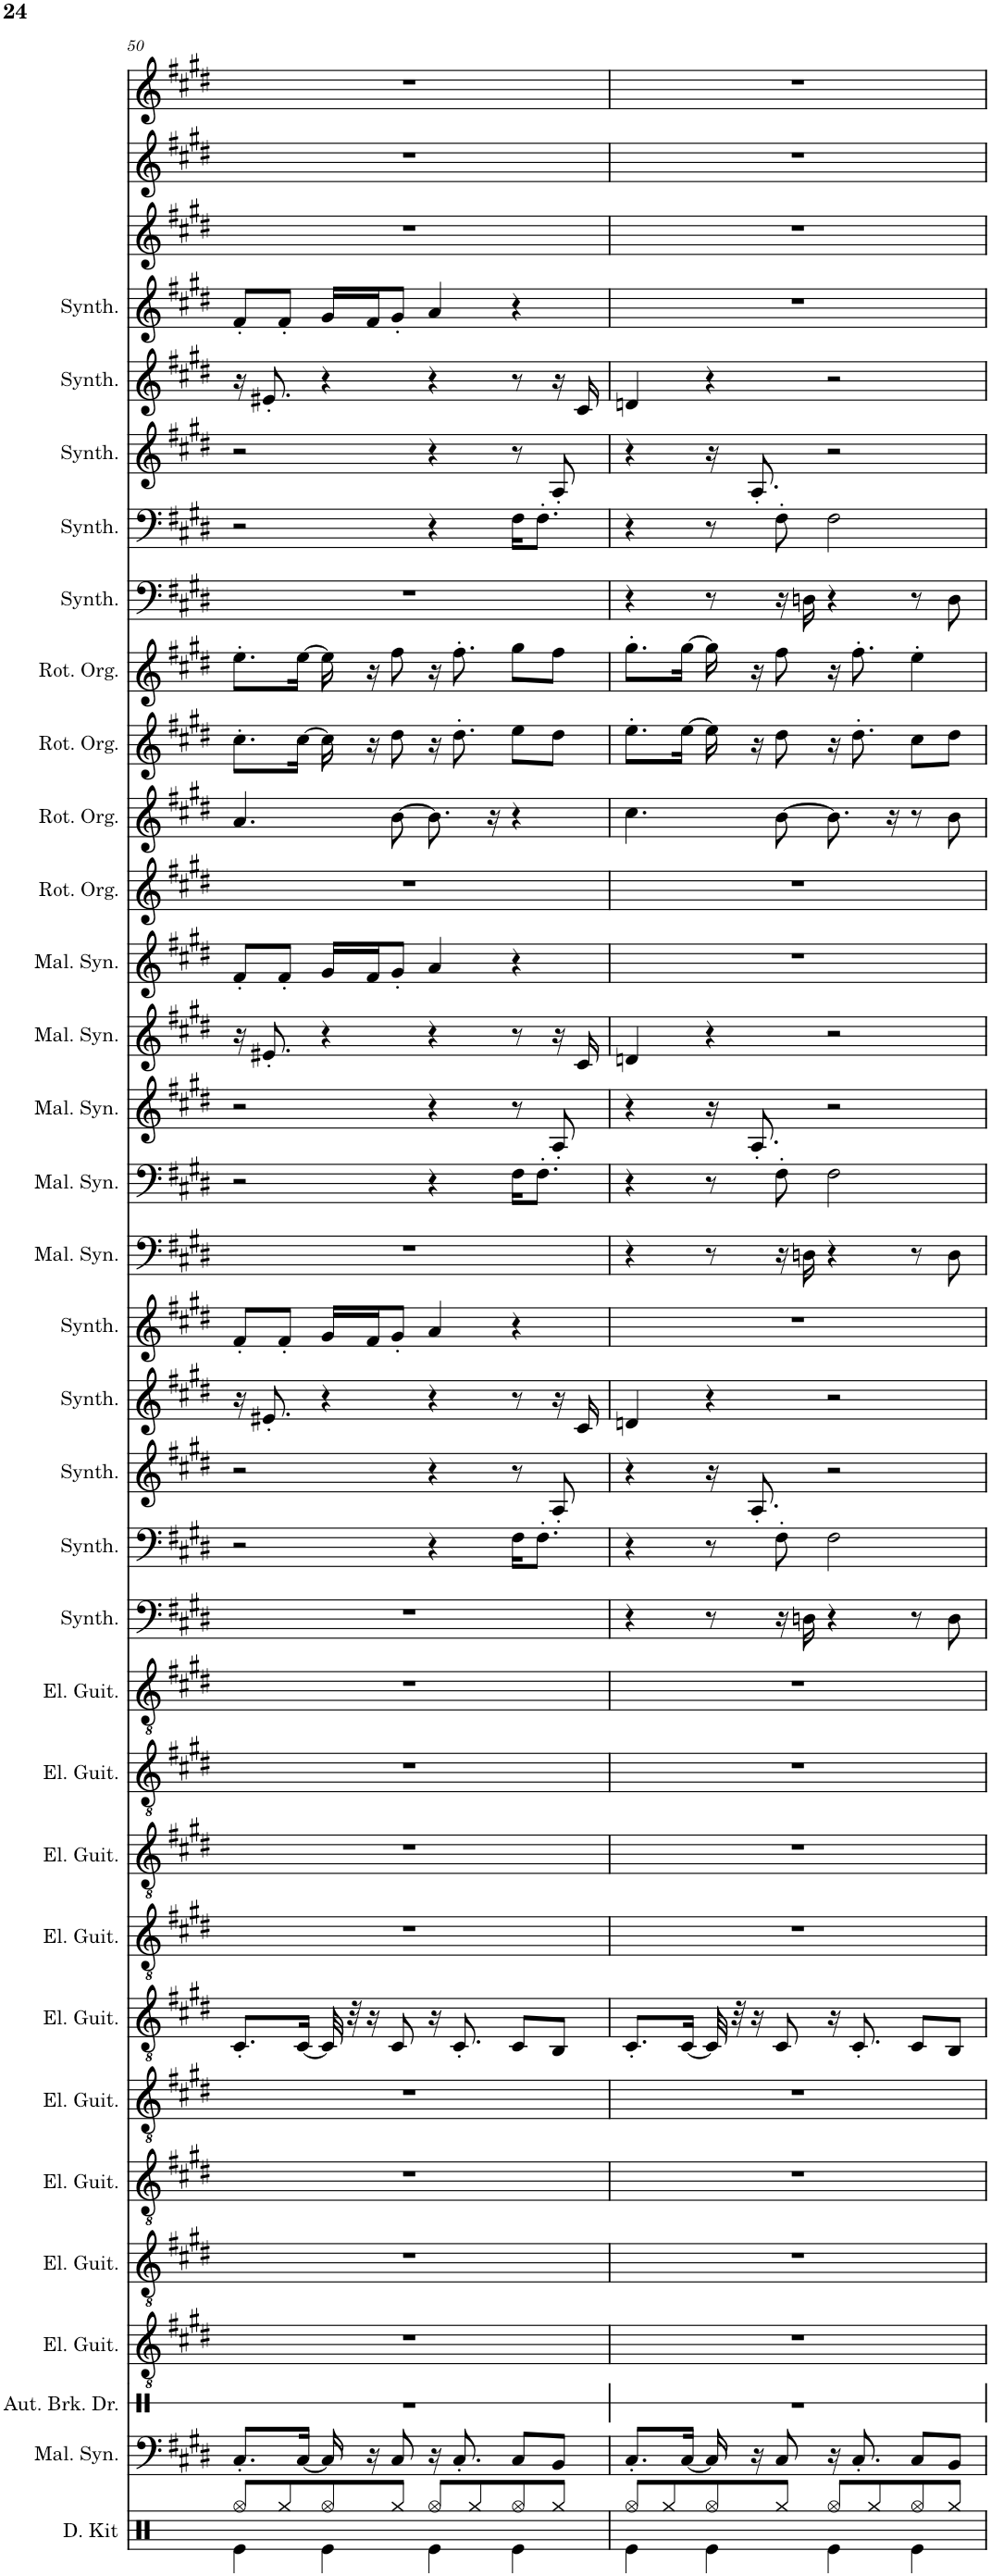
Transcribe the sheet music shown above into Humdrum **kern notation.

**kern	**kern	**kern	**kern	**kern	**kern	**kern	**kern	**kern	**kern	**kern	**kern	**kern	**kern	**kern	**kern	**kern	**kern	**kern	**kern	**kern	**kern	**kern	**kern	**kern	**kern	**kern	**kern	**kern	**kern	**kern	**kern	**kern	**kern
*part34	*part33	*part32	*part31	*part30	*part29	*part28	*part27	*part26	*part25	*part24	*part23	*part22	*part21	*part20	*part19	*part18	*part17	*part16	*part15	*part14	*part13	*part12	*part11	*part10	*part9	*part8	*part7	*part6	*part5	*part4	*part3	*part2	*part1
*staff34	*staff33	*staff32	*staff31	*staff30	*staff29	*staff28	*staff27	*staff26	*staff25	*staff24	*staff23	*staff22	*staff21	*staff20	*staff19	*staff18	*staff17	*staff16	*staff15	*staff14	*staff13	*staff12	*staff11	*staff10	*staff9	*staff8	*staff7	*staff6	*staff5	*staff4	*staff3	*staff2	*staff1
*I"Drum Kit (large), Electronic Drums	*I"Mallet Synthesizer	*I"Automobile Brake Drums	*I"Electric Guitar	*I"Electric Guitar	*I"Electric Guitar	*I"Electric Guitar	*I"Electric Guitar	*I"Electric Guitar	*I"Electric Guitar	*I"Electric Guitar	*I"Electric Guitar, Electric Guitar	*I"Brass Synthesizer	*I"Brass Synthesizer	*I"Brass Synthesizer	*I"Brass Synthesizer	*I"Brass Synthesizer, Impact Hit	*I"Mallet Synthesizer	*I"Mallet Synthesizer	*I"Mallet Synthesizer	*I"Mallet Synthesizer	*I"Mallet Synthesizer, Lead Square	*I"Rotary Organ	*I"Rotary Organ	*I"Rotary Organ	*I"Rotary Organ, Rock Organ (Lead)	*I"Saw Synthesizer	*I"Saw Synthesizer	*I"Saw Synthesizer	*I"Saw Synthesizer	*I"Saw Synthesizer, Lead Melody	*I"Harmonica	*I"Harmonica	*I"Harmonica, Lead guitar
*I'D. Kit	*I'Mal. Syn.	*I'Aut. Brk. Dr.	*I'El. Guit.	*I'El. Guit.	*I'El. Guit.	*I'El. Guit.	*I'El. Guit.	*I'El. Guit.	*I'El. Guit.	*I'El. Guit.	*I'El. Guit.	*I'Synth.	*I'Synth.	*I'Synth.	*I'Synth.	*I'Synth.	*I'Mal. Syn.	*I'Mal. Syn.	*I'Mal. Syn.	*I'Mal. Syn.	*I'Mal. Syn.	*I'Rot. Org.	*I'Rot. Org.	*I'Rot. Org.	*I'Rot. Org.	*I'Synth.	*I'Synth.	*I'Synth.	*I'Synth.	*I'Synth.	*I'Hmca	*I'Hmca	*I'Hmca
!!LO:PB:g=z
*clefX	*clefF4	*clefX	*clefGv2	*clefGv2	*clefGv2	*clefGv2	*clefGv2	*clefGv2	*clefGv2	*clefGv2	*clefGv2	*clefF4	*clefF4	*clefG2	*clefG2	*clefG2	*clefF4	*clefF4	*clefG2	*clefG2	*clefG2	*clefG2	*clefG2	*clefG2	*clefG2	*clefF4	*clefF4	*clefG2	*clefG2	*clefG2	*clefG2	*clefG2	*clefG2
*k[]	*k[f#c#g#d#]	*k[]	*k[f#c#g#d#]	*k[f#c#g#d#]	*k[f#c#g#d#]	*k[f#c#g#d#]	*k[f#c#g#d#]	*k[f#c#g#d#]	*k[f#c#g#d#]	*k[f#c#g#d#]	*k[f#c#g#d#]	*k[f#c#g#d#]	*k[f#c#g#d#]	*k[f#c#g#d#]	*k[f#c#g#d#]	*k[f#c#g#d#]	*k[f#c#g#d#]	*k[f#c#g#d#]	*k[f#c#g#d#]	*k[f#c#g#d#]	*k[f#c#g#d#]	*k[f#c#g#d#]	*k[f#c#g#d#]	*k[f#c#g#d#]	*k[f#c#g#d#]	*k[f#c#g#d#]	*k[f#c#g#d#]	*k[f#c#g#d#]	*k[f#c#g#d#]	*k[f#c#g#d#]	*k[f#c#g#d#]	*k[f#c#g#d#]	*k[f#c#g#d#]
*M4/4	*M4/4	*M4/4	*M4/4	*M4/4	*M4/4	*M4/4	*M4/4	*M4/4	*M4/4	*M4/4	*M4/4	*M4/4	*M4/4	*M4/4	*M4/4	*M4/4	*M4/4	*M4/4	*M4/4	*M4/4	*M4/4	*M4/4	*M4/4	*M4/4	*M4/4	*M4/4	*M4/4	*M4/4	*M4/4	*M4/4	*M4/4	*M4/4	*M4/4
=50	=50	=50	=50	=50	=50	=50	=50	=50	=50	=50	=50	=50	=50	=50	=50	=50	=50	=50	=50	=50	=50	=50	=50	=50	=50	=50	=50	=50	=50	=50	=50	=50	=50
*^	*	*	*	*	*	*	*	*	*	*	*	*	*	*	*	*	*	*	*	*	*	*	*	*	*	*	*	*	*	*	*	*	*
8Rgg/L	4Re\	8.C#'/L	1r	1r	1r	1r	1r	8.C#'/L	1r	1r	1r	1r	1r	2r	2r	16r	8f#'/L	1r	2r	2r	16r	8f#'/L	1r	4.a/	8.cc#'\L	8.ee'\L	1r	2r	2r	16r	8f#'/L	1r	1r	1r
.	.	.	.	.	.	.	.	.	.	.	.	.	.	.	.	8.e#X'/	.	.	.	.	8.e#X'/	.	.	.	.	.	.	.	.	8.e#X'/	.	.	.	.
8Rgg/	.	.	.	.	.	.	.	.	.	.	.	.	.	.	.	.	8f#'/J	.	.	.	.	8f#'/J	.	.	.	.	.	.	.	.	8f#'/J	.	.	.
.	.	[16C#/Jk	.	.	.	.	.	[16C#/Jk	.	.	.	.	.	.	.	.	.	.	.	.	.	.	.	.	[16cc#\Jk	[16ee\Jk	.	.	.	.	.	.	.	.
8Rgg/	4Re\	16C#/]	.	.	.	.	.	32C#/]	.	.	.	.	.	.	.	4r	16g#/LL	.	.	.	4r	16g#/LL	.	.	16cc#\]	16ee\]	.	.	.	4r	16g#/LL	.	.	.
.	.	.	.	.	.	.	.	32r	.	.	.	.	.	.	.	.	.	.	.	.	.	.	.	.	.	.	.	.	.	.	.	.	.	.
.	.	16r	.	.	.	.	.	16r	.	.	.	.	.	.	.	.	16f#/J	.	.	.	.	16f#/J	.	.	16r	16r	.	.	.	.	16f#/J	.	.	.
8Rgg/J	.	8C#/	.	.	.	.	.	8C#/	.	.	.	.	.	.	.	.	8g#'/J	.	.	.	.	8g#'/J	.	[8b\	8dd#\	8ff#\	.	.	.	.	8g#'/J	.	.	.
8Rgg/L	4Re\	16r	.	.	.	.	.	16r	.	.	.	.	.	4r	4r	4r	4a/	.	4r	4r	4r	4a/	.	8.b\]	16r	16r	.	4r	4r	4r	4a/	.	.	.
.	.	8.C#'/	.	.	.	.	.	8.C#'/	.	.	.	.	.	.	.	.	.	.	.	.	.	.	.	.	8.dd#'\	8.ff#'\	.	.	.	.	.	.	.	.
8Rgg/	.	.	.	.	.	.	.	.	.	.	.	.	.	.	.	.	.	.	.	.	.	.	.	.	.	.	.	.	.	.	.	.	.	.
.	.	.	.	.	.	.	.	.	.	.	.	.	.	.	.	.	.	.	.	.	.	.	.	16r	.	.	.	.	.	.	.	.	.	.
8Rgg/	4Re\	8C#/L	.	.	.	.	.	8C#/L	.	.	.	.	.	16F#\KL	8r	8r	4r	.	16F#\KL	8r	8r	4r	.	4r	8ee\L	8gg#\L	.	16F#\KL	8r	8r	4r	.	.	.
.	.	.	.	.	.	.	.	.	.	.	.	.	.	8.F#'\J	.	.	.	.	8.F#'\J	.	.	.	.	.	.	.	.	8.F#'\J	.	.	.	.	.	.
8Rgg/J	.	8BB/J	.	.	.	.	.	8BB/J	.	.	.	.	.	.	8A'/	16r	.	.	.	8A'/	16r	.	.	.	8dd#\J	8ff#\J	.	.	8A'/	16r	.	.	.	.
.	.	.	.	.	.	.	.	.	.	.	.	.	.	.	.	16c#/	.	.	.	.	16c#/	.	.	.	.	.	.	.	.	16c#/	.	.	.	.
=51	=51	=51	=51	=51	=51	=51	=51	=51	=51	=51	=51	=51	=51	=51	=51	=51	=51	=51	=51	=51	=51	=51	=51	=51	=51	=51	=51	=51	=51	=51	=51	=51	=51	=51
8Rgg/L	4Re\	8.C#'/L	1r	1r	1r	1r	1r	8.C#'/L	1r	1r	1r	1r	4r	4r	4r	4dn/	1r	4r	4r	4r	4dn/	1r	1r	4.cc#\	8.ee'\L	8.gg#'\L	4r	4r	4r	4dn/	1r	1r	1r	1r
8Rgg/	.	.	.	.	.	.	.	.	.	.	.	.	.	.	.	.	.	.	.	.	.	.	.	.	.	.	.	.	.	.	.	.	.	.
.	.	[16C#/Jk	.	.	.	.	.	[16C#/Jk	.	.	.	.	.	.	.	.	.	.	.	.	.	.	.	.	[16ee\Jk	[16gg#\Jk	.	.	.	.	.	.	.	.
8Rgg/	4Re\	16C#/]	.	.	.	.	.	32C#/]	.	.	.	.	8r	8r	16r	4r	.	8r	8r	16r	4r	.	.	.	16ee\]	16gg#\]	8r	8r	16r	4r	.	.	.	.
.	.	.	.	.	.	.	.	32r	.	.	.	.	.	.	.	.	.	.	.	.	.	.	.	.	.	.	.	.	.	.	.	.	.	.
.	.	16r	.	.	.	.	.	16r	.	.	.	.	.	.	8.A'/	.	.	.	.	8.A'/	.	.	.	.	16r	16r	.	.	8.A'/	.	.	.	.	.
8Rgg/J	.	8C#/	.	.	.	.	.	8C#/	.	.	.	.	16r	8F#'\	.	.	.	16r	8F#'\	.	.	.	.	[8b\	8dd#\	8ff#\	16r	8F#'\	.	.	.	.	.	.
.	.	.	.	.	.	.	.	.	.	.	.	.	16Dn\	.	.	.	.	16Dn\	.	.	.	.	.	.	.	.	16Dn\	.	.	.	.	.	.	.
8Rgg/L	4Re\	16r	.	.	.	.	.	16r	.	.	.	.	4r	2F#\	2r	2r	.	4r	2F#\	2r	2r	.	.	8.b\]	16r	16r	4r	2F#\	2r	2r	.	.	.	.
.	.	8.C#'/	.	.	.	.	.	8.C#'/	.	.	.	.	.	.	.	.	.	.	.	.	.	.	.	.	8.dd#'\	8.ff#'\	.	.	.	.	.	.	.	.
8Rgg/	.	.	.	.	.	.	.	.	.	.	.	.	.	.	.	.	.	.	.	.	.	.	.	.	.	.	.	.	.	.	.	.	.	.
.	.	.	.	.	.	.	.	.	.	.	.	.	.	.	.	.	.	.	.	.	.	.	.	16r	.	.	.	.	.	.	.	.	.	.
8Rgg/	4Re\	8C#/L	.	.	.	.	.	8C#/L	.	.	.	.	8r	.	.	.	.	8r	.	.	.	.	.	8r	8cc#\L	4ee'\	8r	.	.	.	.	.	.	.
8Rgg/J	.	8BB/J	.	.	.	.	.	8BB/J	.	.	.	.	8D\	.	.	.	.	8D\	.	.	.	.	.	8b\	8dd#\J	.	8D\	.	.	.	.	.	.	.
*v	*v	*	*	*	*	*	*	*	*	*	*	*	*	*	*	*	*	*	*	*	*	*	*	*	*	*	*	*	*	*	*	*	*	*
=	=	=	=	=	=	=	=	=	=	=	=	=	=	=	=	=	=	=	=	=	=	=	=	=	=	=	=	=	=	=	=	=	=
*-	*-	*-	*-	*-	*-	*-	*-	*-	*-	*-	*-	*-	*-	*-	*-	*-	*-	*-	*-	*-	*-	*-	*-	*-	*-	*-	*-	*-	*-	*-	*-	*-	*-
